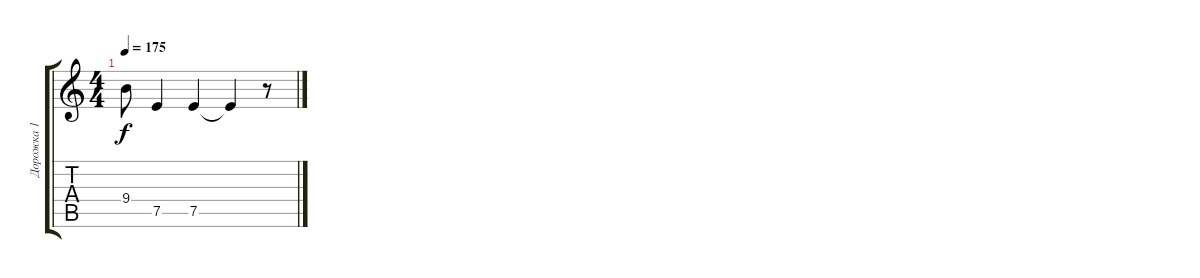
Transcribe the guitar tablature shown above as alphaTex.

\track ("Дорожка 1" "Дорожка 1") {instrument distortionguitar}
\staff {score tabs}
\tuning (E4 B3 G3 D3 A2 E2) {hide}
\ts (4 4)
\tempo 175
\clef g2
\ks c
9.4{t}.8{dy f} 7.5.4 7.5.4 7.5{t}.4 r.8
